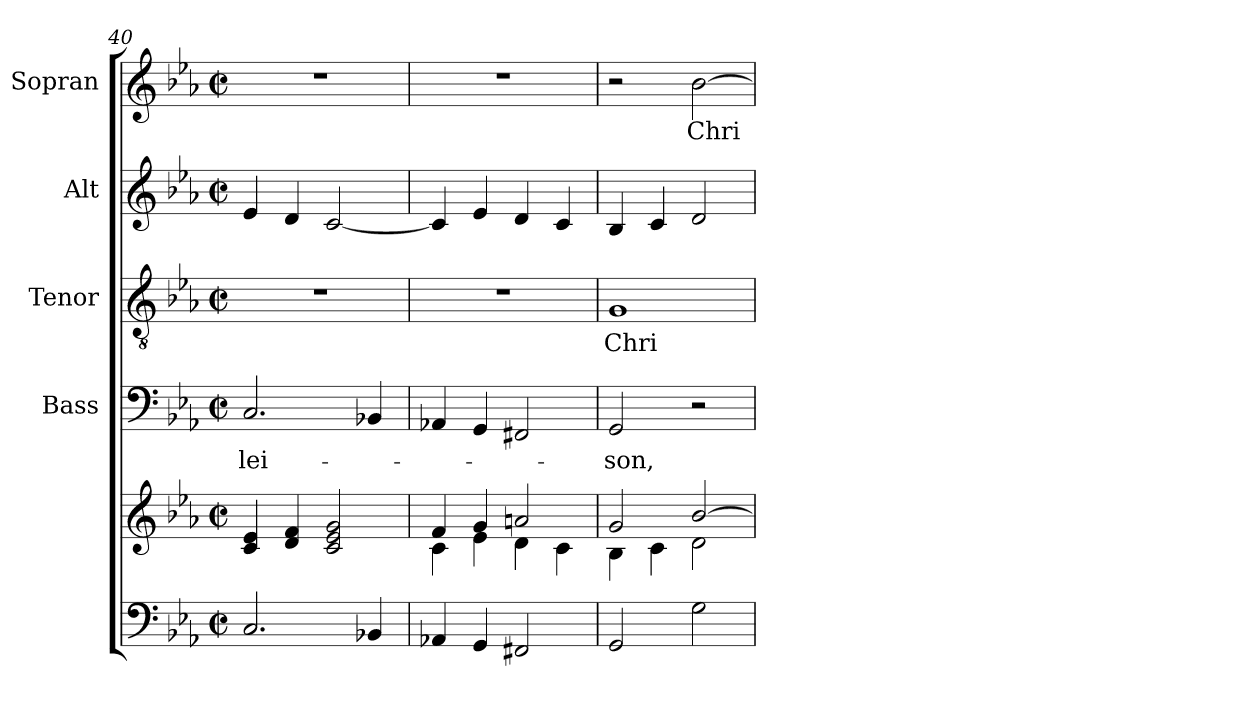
**kern	**kern	**kern	**text	**kern	**text	**kern	**kern	**text
*part5	*part5	*part4	*part4	*part3	*part3	*part2	*part1	*part1
*staff6	*staff5	*staff4	*staff4	*staff3	*staff3	*staff2	*staff1	*staff1
*	*	*I"Bass	*	*I"Tenor	*	*I"Alt	*I"Sopran	*
*	*	*I'B.	*	*I'T.	*	*I'A.	*I'S.	*
*clefF4	*clefG2	*clefF4	*	*clefGv2	*	*clefG2	*clefG2	*
*k[b-e-a-]	*k[b-e-a-]	*k[b-e-a-]	*	*k[b-e-a-]	*	*k[b-e-a-]	*k[b-e-a-]	*
*E-:	*E-:	*E-:	*	*E-:	*	*E-:	*E-:	*
*M2/2	*M2/2	*M2/2	*	*M2/2	*	*M2/2	*M2/2	*
*met(c|)	*met(c|)	*met(c|)	*	*met(c|)	*	*met(c|)	*met(c|)	*
=40	=40	=40	=40	=40	=40	=40	=40	=40
!	!	!	!LO:LY:b	!	!	!	!	!
2.C/	4c/ 4e-/	2.C/	-lei-	1r	.	4e-/	1r	.
.	4d/ 4f/	.	.	.	.	4d/	.	.
.	2c/ 2e-/ 2g/	.	.	.	.	[2c/	.	.
4BB-X/	.	4BB-X/	.	.	.	.	.	.
=41	=41	=41	=41	=41	=41	=41	=41	=41
*	*^	*	*	*	*	*	*	*
4AA-X/	4f/	4c\	4AA-X/	.	1r	.	4c/]	1r	.
4GG/	4g/	4e-\	4GG/	.	.	.	4e-/	.	.
2FF#X/	2an/	4d\	2FF#X/	.	.	.	4d/	.	.
.	.	4c\	.	.	.	.	4c/	.	.
=42	=42	=42	=42	=42	=42	=42	=42	=42	=42
!	!	!	!	!LO:LY:b	!	!LO:LY:b	!	!	!
2GG/	2g/	4B-\	2GG/	-son,	1G	Chri-	4B-/	2r	.
.	.	4c\	.	.	.	.	4c/	.	.
!	!	!	!	!	!	!	!	!	!LO:LY:b
2G\	[>2b-/	2d\	2r	.	.	.	2d/	[2b-\	Chri-
*	*v	*v	*	*	*	*	*	*	*
=	=	=	=	=	=	=	=	=
*-	*-	*-	*-	*-	*-	*-	*-	*-
